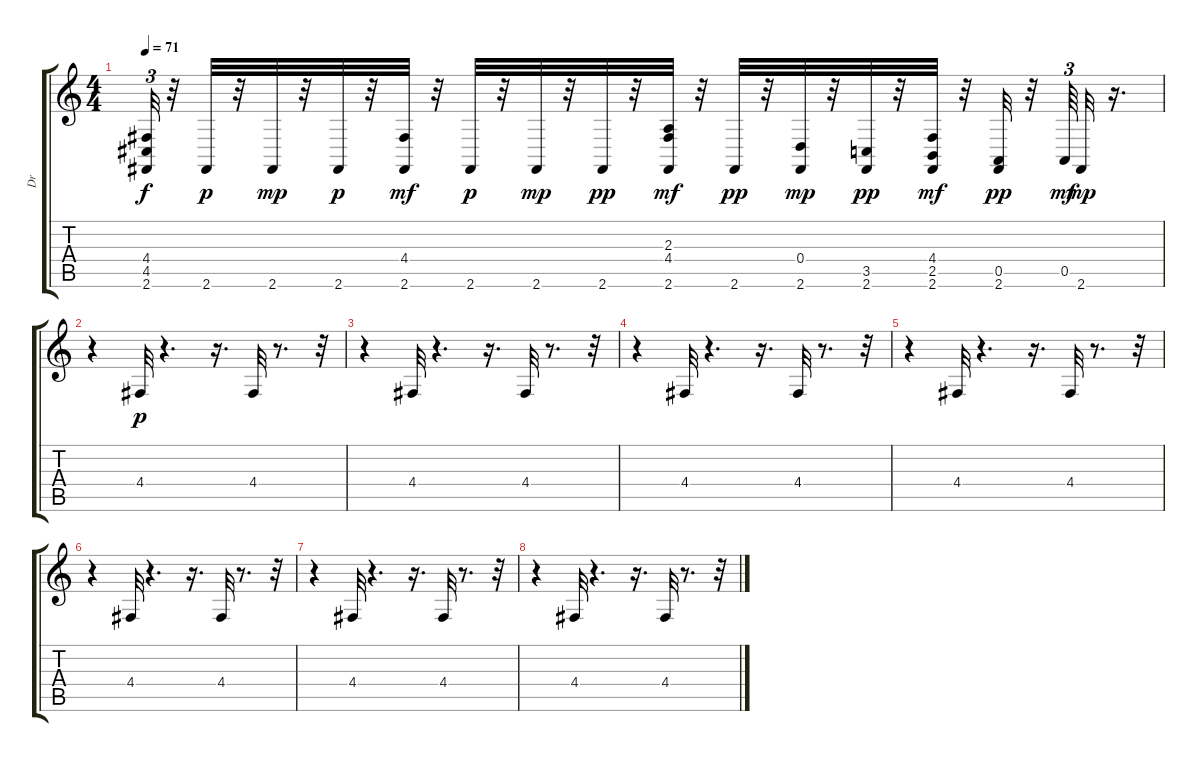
\track ("Dr" "Dr") {instrument acousticgrandpiano}
\staff {score tabs}
\tuning (E4 B3 G3 D3 A2 E2) {hide}
\ts (4 4)
\tempo 71
\clef g2
\ks c
(4.4{t} 4.5{t} 2.6{t}).32{tu (3 2) dy f} r.32 2.6.32{dy p} r.32 2.6.32{dy mp} r.32 2.6.32{dy p} r.32 (4.4 2.6).32{dy mf} r.32 2.6.32{dy p} r.32 2.6.32{dy mp} r.32 2.6.32{dy pp} r.32 (2.3 4.4 2.6).32{dy mf} r.32 2.6.32{dy pp} r.32 (0.4 2.6).32{dy mp} r.32 (3.5 2.6).32{dy pp} r.32 (4.4 2.5 2.6).32{dy mf} r.32 (0.5 2.6).32{dy pp} r.32 0.5.64{tu (3 2) dy mf} 2.6.32{dy mp} r.16{d} |
r.4 4.4.32{dy p} r.4{d} r.16{d} 4.4.32 r.8{d} r.32 |
r.4 4.4.32 r.4{d} r.16{d} 4.4.32 r.8{d} r.32 |
r.4 4.4.32 r.4{d} r.16{d} 4.4.32 r.8{d} r.32 |
r.4 4.4.32 r.4{d} r.16{d} 4.4.32 r.8{d} r.32 |
r.4 4.4.32 r.4{d} r.16{d} 4.4.32 r.8{d} r.32 |
r.4 4.4.32 r.4{d} r.16{d} 4.4.32 r.8{d} r.32 |
r.4 4.4.32 r.4{d} r.16{d} 4.4.32 r.8{d} r.32
